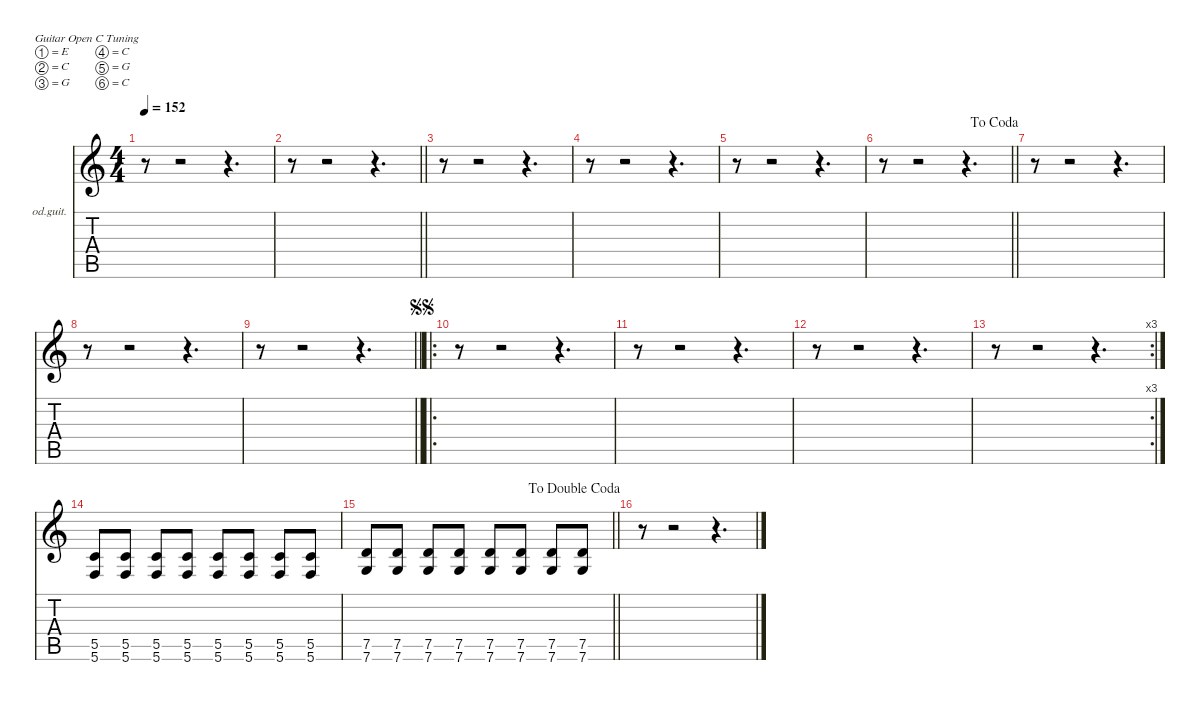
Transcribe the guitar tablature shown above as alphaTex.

\defaultSystemsLayout 4
\hideDynamics
\bracketExtendMode nobrackets
\firstSystemTrackNameOrientation horizontal
\otherSystemsTrackNameOrientation horizontal
\track ("Guitar 2" "od.guit.") {instrument overdrivenguitar}
\staff {score tabs}
\tuning (E4 C4 G3 C3 G2 C2)
\ts (4 4)
\tempo 152
\clef g2
\ks c
r.8{dy f} r.2 r.4{d} |
\barLineRight lightlight
r.8 r.2 r.4{d} |
r.8 r.2 r.4{d} |
r.8 r.2 r.4{d} |
r.8 r.2 r.4{d} |
\jump dacoda
\barLineRight lightlight
r.8 r.2 r.4{d} |
r.8 r.2 r.4{d} |
r.8 r.2 r.4{d} |
\barLineRight lightlight
r.8 r.2 r.4{d} |
\ro
\jump segnosegno
r.8 r.2 r.4{d} |
r.8 r.2 r.4{d} |
r.8 r.2 r.4{d} |
\rc 3
r.8 r.2 r.4{d} |
(5.5 5.6).8 (5.5 5.6).8 (5.5 5.6).8 (5.5 5.6).8 (5.5 5.6).8 (5.5 5.6).8 (5.5 5.6).8 (5.5 5.6).8 |
\jump dadoublecoda
\barLineRight lightlight
(7.5 7.6).8 (7.5 7.6).8 (7.5 7.6).8 (7.5 7.6).8 (7.5 7.6).8 (7.5 7.6).8 (7.5 7.6).8 (7.5 7.6).8 |
r.8 r.2 r.4{d}
